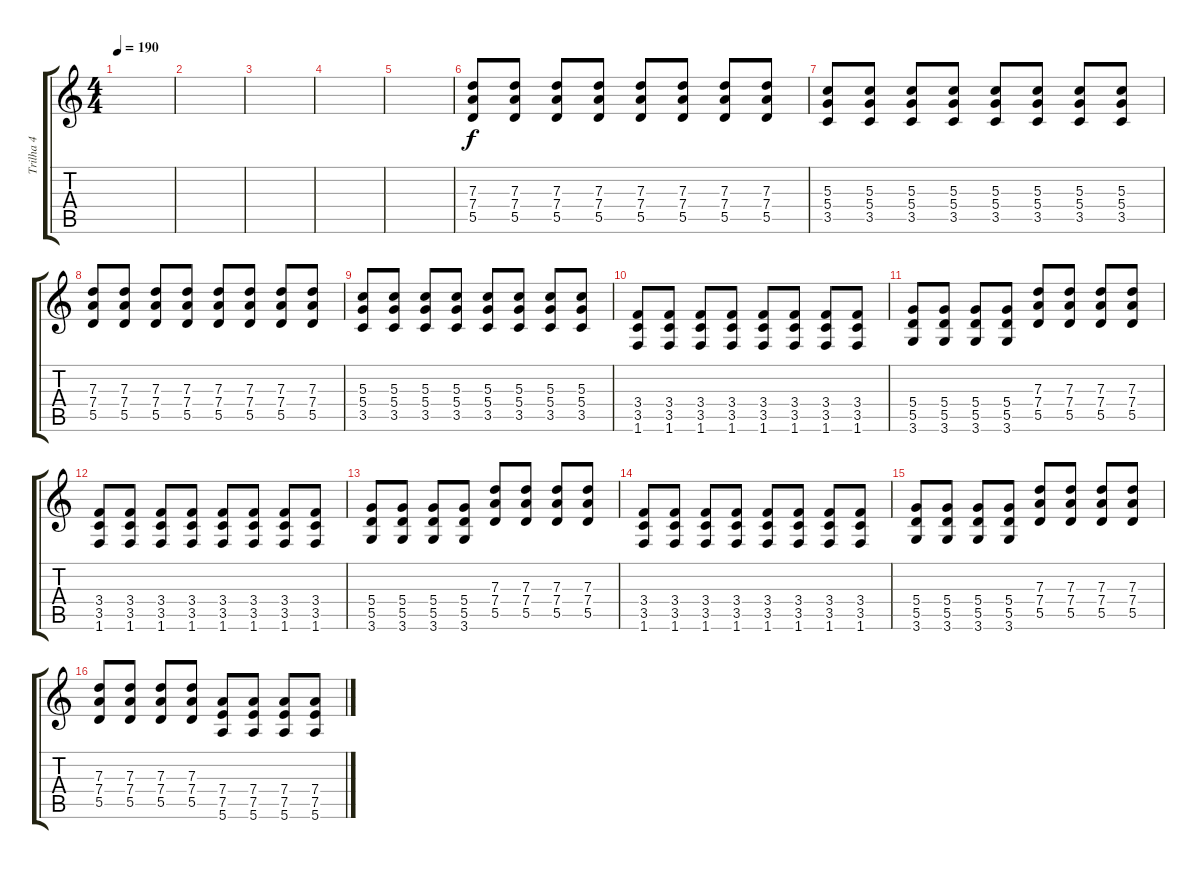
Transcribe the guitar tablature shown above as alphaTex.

\track ("Trilha 4" "Trilha 4") {instrument overdrivenguitar}
\staff {score tabs}
\tuning (E4 B3 G3 D3 A2 E2) {hide}
\ts (4 4)
\tempo 190
\clef g2
\ks c
|
|
|
|
|
(7.3 7.4 5.5).8 (7.3 7.4 5.5).8 (7.3 7.4 5.5).8 (7.3 7.4 5.5).8 (7.3 7.4 5.5).8 (7.3 7.4 5.5).8 (7.3 7.4 5.5).8 (7.3 7.4 5.5).8 |
(5.3 5.4 3.5).8 (5.3 5.4 3.5).8 (5.3 5.4 3.5).8 (5.3 5.4 3.5).8 (5.3 5.4 3.5).8 (5.3 5.4 3.5).8 (5.3 5.4 3.5).8 (5.3 5.4 3.5).8 |
(7.3 7.4 5.5).8 (7.3 7.4 5.5).8 (7.3 7.4 5.5).8 (7.3 7.4 5.5).8 (7.3 7.4 5.5).8 (7.3 7.4 5.5).8 (7.3 7.4 5.5).8 (7.3 7.4 5.5).8 |
(5.3 5.4 3.5).8 (5.3 5.4 3.5).8 (5.3 5.4 3.5).8 (5.3 5.4 3.5).8 (5.3 5.4 3.5).8 (5.3 5.4 3.5).8 (5.3 5.4 3.5).8 (5.3 5.4 3.5).8 |
(3.4 3.5 1.6).8 (3.4 3.5 1.6).8 (3.4 3.5 1.6).8 (3.4 3.5 1.6).8 (3.4 3.5 1.6).8 (3.4 3.5 1.6).8 (3.4 3.5 1.6).8 (3.4 3.5 1.6).8 |
(5.4 5.5 3.6).8 (5.4 5.5 3.6).8 (5.4 5.5 3.6).8 (5.4 5.5 3.6).8 (7.3 7.4 5.5).8 (7.3 7.4 5.5).8 (7.3 7.4 5.5).8 (7.3 7.4 5.5).8 |
(3.4 3.5 1.6).8 (3.4 3.5 1.6).8 (3.4 3.5 1.6).8 (3.4 3.5 1.6).8 (3.4 3.5 1.6).8 (3.4 3.5 1.6).8 (3.4 3.5 1.6).8 (3.4 3.5 1.6).8 |
(5.4 5.5 3.6).8 (5.4 5.5 3.6).8 (5.4 5.5 3.6).8 (5.4 5.5 3.6).8 (7.3 7.4 5.5).8 (7.3 7.4 5.5).8 (7.3 7.4 5.5).8 (7.3 7.4 5.5).8 |
(3.4 3.5 1.6).8 (3.4 3.5 1.6).8 (3.4 3.5 1.6).8 (3.4 3.5 1.6).8 (3.4 3.5 1.6).8 (3.4 3.5 1.6).8 (3.4 3.5 1.6).8 (3.4 3.5 1.6).8 |
(5.4 5.5 3.6).8 (5.4 5.5 3.6).8 (5.4 5.5 3.6).8 (5.4 5.5 3.6).8 (7.3 7.4 5.5).8 (7.3 7.4 5.5).8 (7.3 7.4 5.5).8 (7.3 7.4 5.5).8 |
(7.3 7.4 5.5).8 (7.3 7.4 5.5).8 (7.3 7.4 5.5).8 (7.3 7.4 5.5).8 (7.4 7.5 5.6).8 (7.4 7.5 5.6).8 (7.4 7.5 5.6).8 (7.4 7.5 5.6).8
